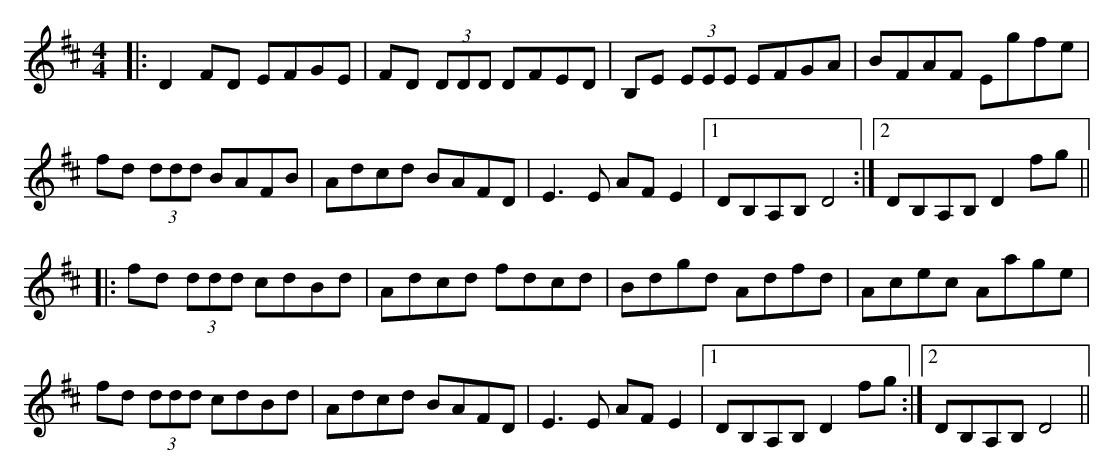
X:1
M:4/4
K:D
|:D2FD EFGE|FD (3DDD DFED|B,E (3EEE EFGA|BFAF Egfe|
fd (3ddd BAFB|Adcd BAFD|E3 E AFE2|1 DB,A,B, D4:|2 DB,A,B, D2fg||
|:fd (3ddd cdBd|Adcd fdcd|Bdgd Adfd|Acec Aage|
fd (3ddd cdBd|Adcd BAFD|E3 E AFE2|1 DB,A,B, D2 fg:|2 DB,A,B, D4||
